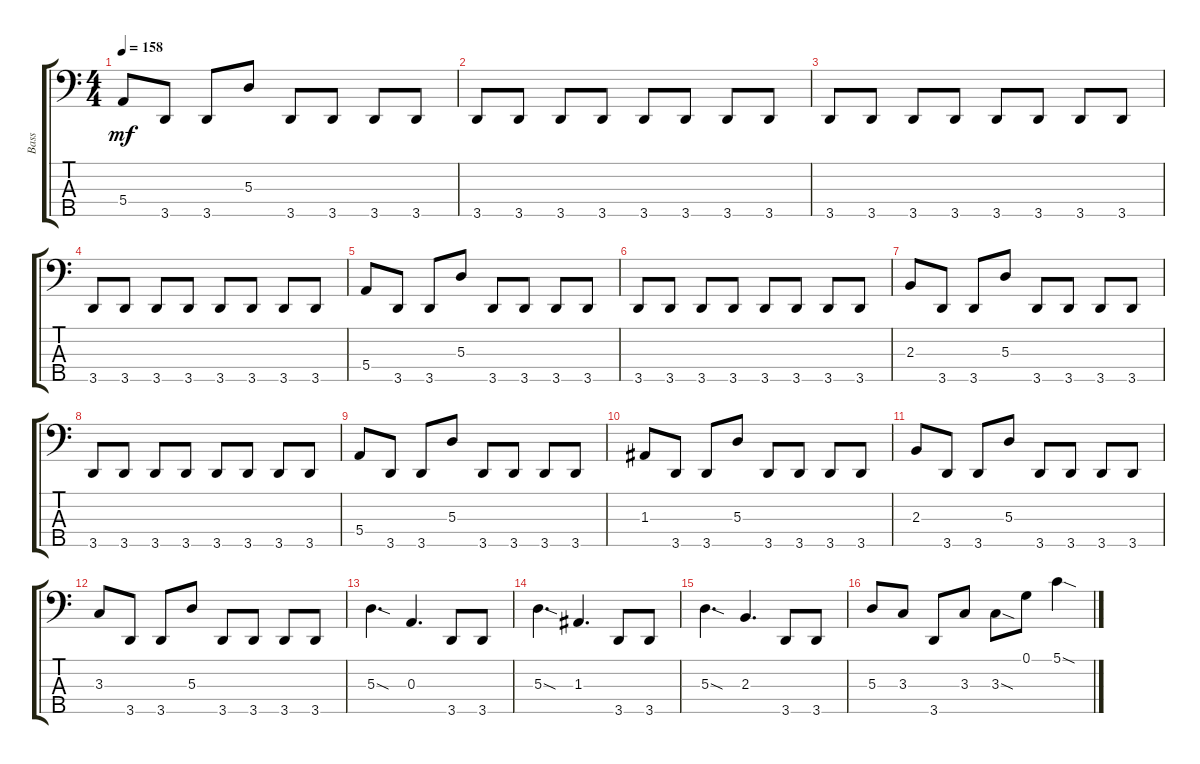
\track ("Bass" "Bass") {instrument electricbassfinger}
\staff {score tabs}
\tuning (G2 D2 A1 E1 B0) {hide}
\ts (4 4)
\tempo 158
\clef f4
\ks c
5.4.8{dy mf} 3.5.8 3.5.8 5.3.8 3.5.8 3.5.8 3.5.8 3.5.8 |
3.5.8 3.5.8 3.5.8 3.5.8 3.5.8 3.5.8 3.5.8 3.5.8 |
3.5.8 3.5.8 3.5.8 3.5.8 3.5.8 3.5.8 3.5.8 3.5.8 |
3.5.8 3.5.8 3.5.8 3.5.8 3.5.8 3.5.8 3.5.8 3.5.8 |
5.4.8 3.5.8 3.5.8 5.3.8 3.5.8 3.5.8 3.5.8 3.5.8 |
3.5.8 3.5.8 3.5.8 3.5.8 3.5.8 3.5.8 3.5.8 3.5.8 |
2.3.8 3.5.8 3.5.8 5.3.8 3.5.8 3.5.8 3.5.8 3.5.8 |
3.5.8 3.5.8 3.5.8 3.5.8 3.5.8 3.5.8 3.5.8 3.5.8 |
5.4.8 3.5.8 3.5.8 5.3.8 3.5.8 3.5.8 3.5.8 3.5.8 |
1.3.8 3.5.8 3.5.8 5.3.8 3.5.8 3.5.8 3.5.8 3.5.8 |
2.3.8 3.5.8 3.5.8 5.3.8 3.5.8 3.5.8 3.5.8 3.5.8 |
3.3.8 3.5.8 3.5.8 5.3.8 3.5.8 3.5.8 3.5.8 3.5.8 |
5.3{sod}.4{d} 0.3.4{d} 3.5.8 3.5.8 |
5.3{sod}.4{d} 1.3.4{d} 3.5.8 3.5.8 |
5.3{sod}.4{d} 2.3.4{d} 3.5.8 3.5.8 |
5.3.8 3.3.8 3.5.8 3.3.8 3.3{sod}.8 0.1.8 5.1{sod}.4
